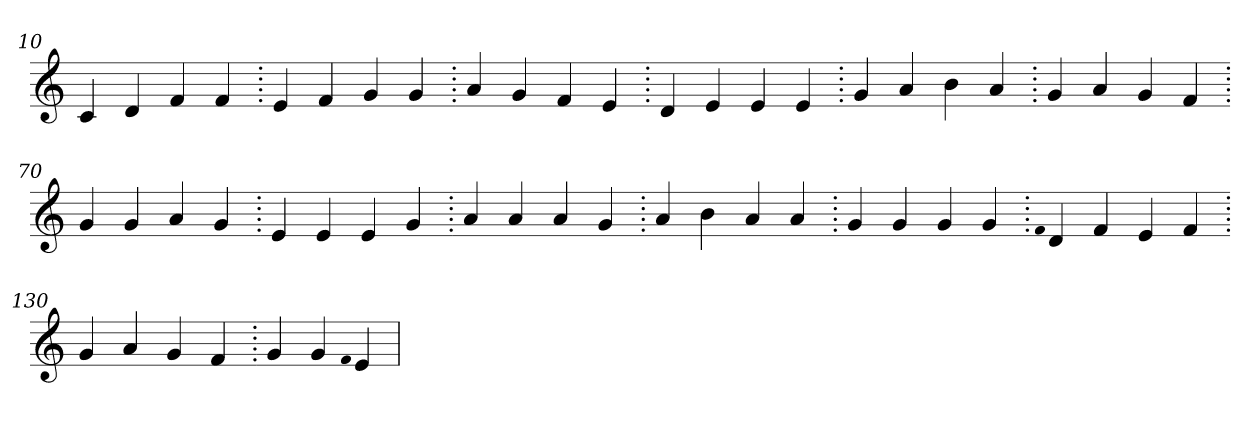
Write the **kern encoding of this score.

**kern
*part1
*staff1
*clefG2
=10.
4c
4d
4f
4f
=20.
4e
4f
4g
4g
=30.
4a
4g
4f
4e
=40.
4d
4e
4e
4e
=50.
4g
4a
4b
4a
=60.
4g
4a
4g
4f
=70.
4g
4g
4a
4g
=80.
4e
4e
4e
4g
=90.
4a
4a
4a
4g
=100.
4a
4b
4a
4a
=110.
4g
4g
4g
4g
=120.
qqf
4d
4f
4e
4f
=130.
4g
4a
4g
4f
=140.
4g
4g
qqf
4e
=
*-
